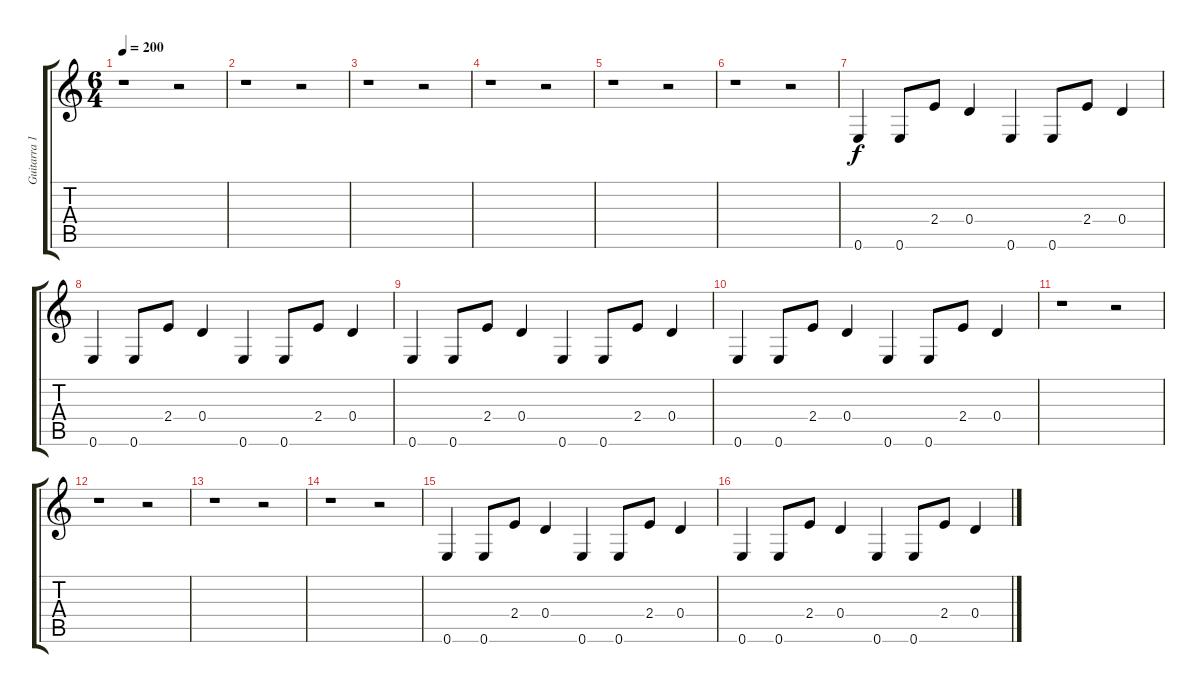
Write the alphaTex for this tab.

\track ("Guitarra 1" "Guitarra 1") {instrument electricguitarclean}
\staff {score tabs}
\tuning (E4 B3 G3 D3 A2 E2) {hide}
\ts (6 4)
\tempo 200
\clef g2
\ks c
r.1{dy f} r.2 |
r.1 r.2 |
r.1 r.2 |
r.1 r.2 |
r.1 r.2 |
r.1 r.2 |
0.6.4 0.6.8 2.4.8 0.4.4 0.6.4 0.6.8 2.4.8 0.4.4 |
0.6.4 0.6.8 2.4.8 0.4.4 0.6.4 0.6.8 2.4.8 0.4.4 |
0.6.4 0.6.8 2.4.8 0.4.4 0.6.4 0.6.8 2.4.8 0.4.4 |
0.6.4 0.6.8 2.4.8 0.4.4 0.6.4 0.6.8 2.4.8 0.4.4 |
r.1 r.2 |
r.1 r.2 |
r.1 r.2 |
r.1 r.2 |
0.6.4 0.6.8 2.4.8 0.4.4 0.6.4 0.6.8 2.4.8 0.4.4 |
0.6.4 0.6.8 2.4.8 0.4.4 0.6.4 0.6.8 2.4.8 0.4.4
